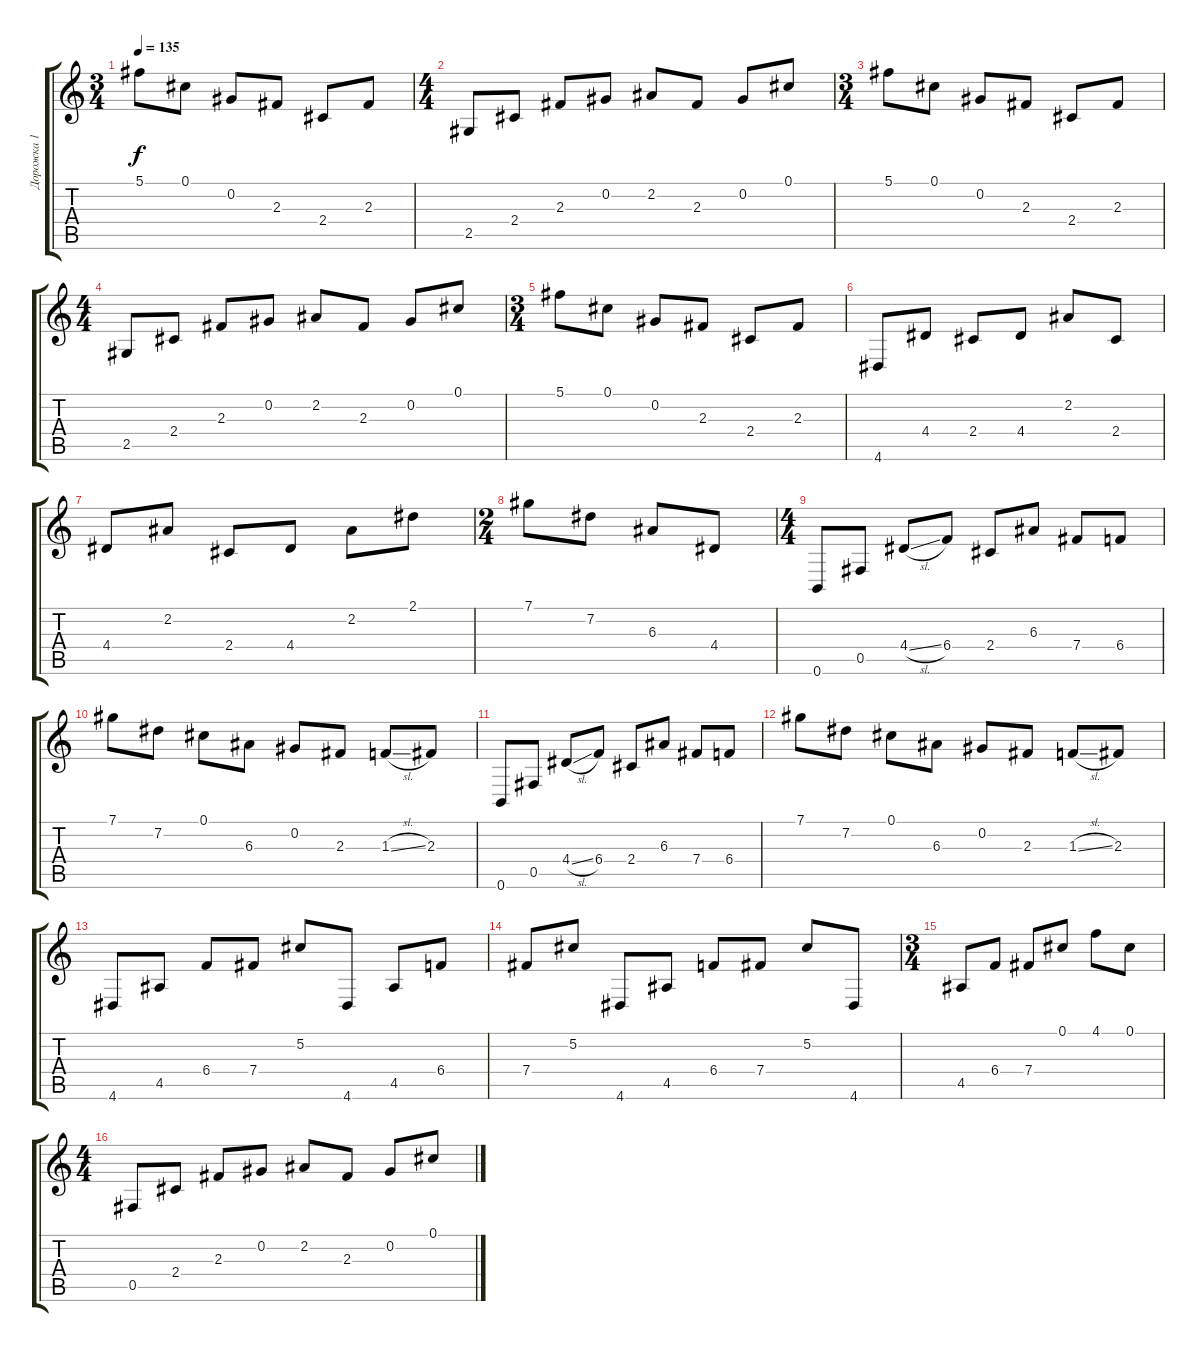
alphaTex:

\track ("Дорожка 1" "Дорожка 1") {instrument acousticguitarsteel}
\staff {score tabs}
\tuning (Db4 Ab3 E3 B2 Gb2 B1) {hide}
\ts (3 4)
\tempo 135
\clef g2
\ks c
5.1.8{dy f} 0.1.8 0.2.8 2.3.8 2.4.8 2.3.8 |
\ts (4 4)
2.5.8 2.4.8 2.3.8 0.2.8 2.2.8 2.3.8 0.2.8 0.1.8 |
\ts (3 4)
5.1.8 0.1.8 0.2.8 2.3.8 2.4.8 2.3.8 |
\ts (4 4)
2.5.8 2.4.8 2.3.8 0.2.8 2.2.8 2.3.8 0.2.8 0.1.8 |
\ts (3 4)
5.1.8 0.1.8 0.2.8 2.3.8 2.4.8 2.3.8 |
4.6.8 4.4.8 2.4.8 4.4.8 2.2.8 2.4.8 |
4.4.8 2.2.8 2.4.8 4.4.8 2.2.8 2.1.8 |
\ts (2 4)
7.1.8 7.2.8 6.3.8 4.4.8 |
\ts (4 4)
0.6.8{instrument distortionguitar} 0.5.8 4.4{sl}.8 6.4.8 2.4.8 6.3.8 7.4.8 6.4.8 |
7.1.8 7.2.8 0.1.8 6.3.8 0.2.8 2.3.8 1.3{sl}.8 2.3.8 |
0.6.8 0.5.8 4.4{sl}.8 6.4.8 2.4.8 6.3.8 7.4.8 6.4.8 |
7.1.8 7.2.8 0.1.8 6.3.8 0.2.8 2.3.8 1.3{sl}.8 2.3.8 |
4.6.8 4.5.8 6.4.8 7.4.8 5.2.8 4.6.8 4.5.8 6.4.8 |
7.4.8 5.2.8 4.6.8 4.5.8 6.4.8 7.4.8 5.2.8 4.6.8 |
\ts (3 4)
4.5.8 6.4.8 7.4.8 0.1.8 4.1.8 0.1.8 |
\ts (4 4)
0.5.8 2.4.8 2.3.8 0.2.8 2.2.8 2.3.8 0.2.8 0.1.8
